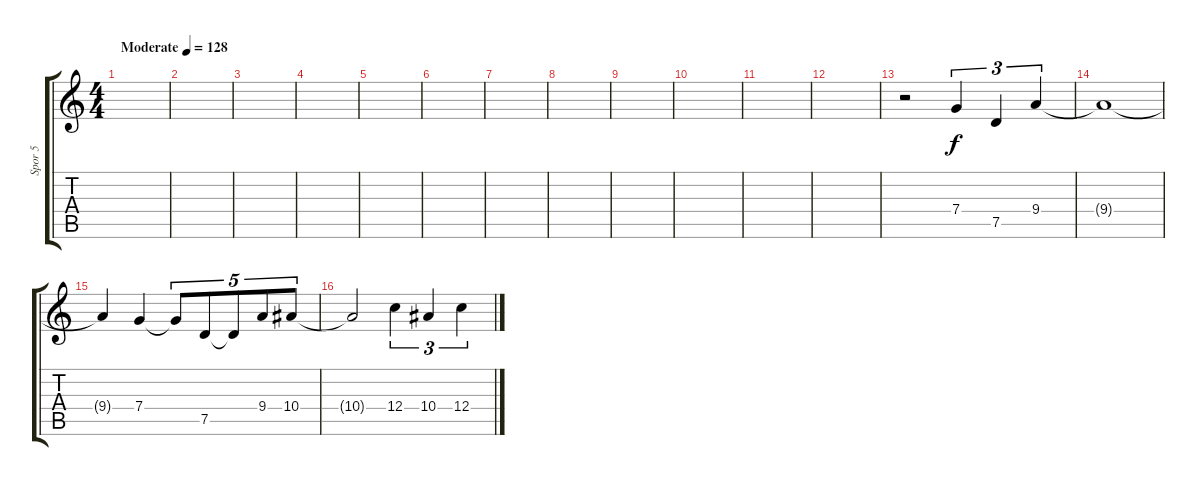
\track ("Spor 5" "Spor 5") {instrument distortionguitar}
\staff {score tabs}
\tuning (D4 A3 F3 C3 G2 C2) {hide}
\ts (4 4)
\tempo (128 "Moderate")
\clef g2
\ks c
|
|
|
|
|
|
|
|
|
|
|
|
r.2 7.4.4{tu (3 2)} 7.5.4{tu (3 2)} 9.4.4{tu (3 2)} |
9.4{t}.1 |
9.4{t}.4 7.4.4 7.4{t}.8{tu (5 4)} 7.5.8{tu (5 4)} 7.5{t}.8{tu (5 4)} 9.4.8{tu (5 4)} 10.4.8{tu (5 4)} |
10.4{t}.2 12.4.4{tu (3 2)} 10.4.4{tu (3 2)} 12.4.4{tu (3 2)}
